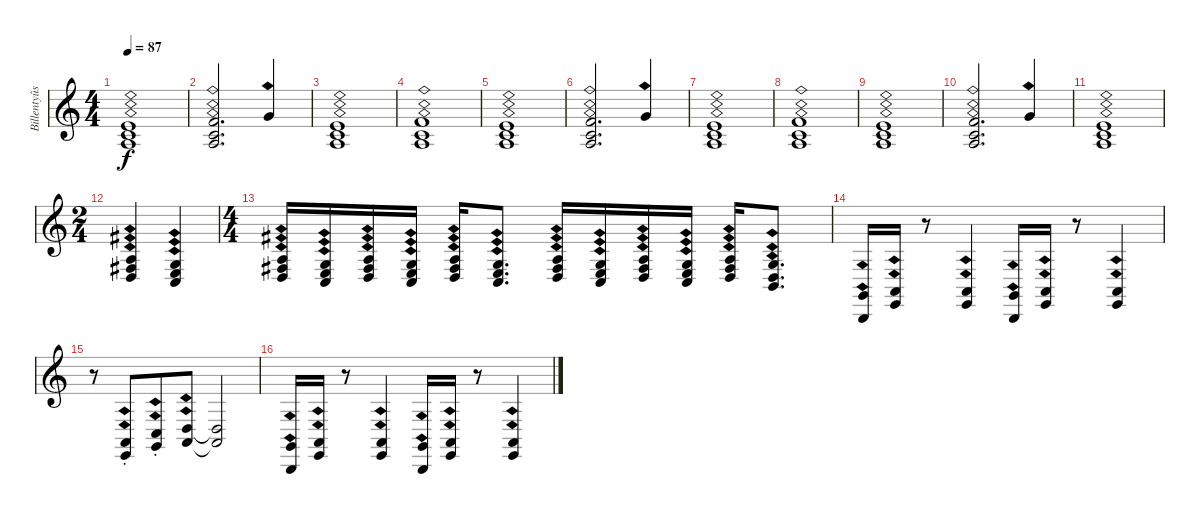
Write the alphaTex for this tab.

\track ("Billentyûs 1 (Jon Lord)" "Billentyûs") {instrument percussiveorgan}
\staff {score}
\tuning (E4 B3 G3 D3 A2 E2 B1) {hide}
\ts (4 4)
\tempo 87
\clef g2
\ks c
(0.1{ph 12} 1.2{ph 12} 2.3{ph 12}).1{dy f} |
(1.1{ph 12} 1.2{ph 12} 2.3{ph 12}).2{d} 3.1{ph 12}.4 |
(0.1{ph 12} 1.2{ph 12} 2.3{ph 12}).1 |
(1.1{ph 12} 1.2{ph 12} 2.3{ph 12}).1 |
(0.1{ph 12} 1.2{ph 12} 2.3{ph 12}).1 |
(1.1{ph 12} 1.2{ph 12} 2.3{ph 12}).2{d} 3.1{ph 12}.4 |
(0.1{ph 12} 1.2{ph 12} 2.3{ph 12}).1 |
(1.1{ph 12} 1.2{ph 12} 2.3{ph 12}).1 |
(0.1{ph 12} 1.2{ph 12} 2.3{ph 12}).1 |
(1.1{ph 12} 1.2{ph 12} 2.3{ph 12}).2{d} 3.1{ph 12}.4 |
(0.1{ph 12} 1.2{ph 12} 2.3{ph 12}).1 |
\ts (2 4)
(2.3{ph 12} 4.4{ph 12} 5.5{ph 12}).4 (0.3{ph 12} 2.4{ph 12} 3.5{ph 12}).4 |
\ts (4 4)
(2.3{ph 12} 4.4{ph 12} 5.5{ph 12}).16 (0.3{ph 12} 2.4{ph 12} 3.5{ph 12}).16 (2.3{ph 12} 4.4{ph 12} 5.5{ph 12}).16 (0.3{ph 12} 2.4{ph 12} 3.5{ph 12}).16 (2.3{ph 12} 4.4{ph 12} 5.5{ph 12}).16 (0.3{ph 12} 2.4{ph 12} 3.5{ph 12}).8{d} (2.3{ph 12} 4.4{ph 12} 5.5{ph 12}).16 (0.3{ph 12} 2.4{ph 12} 3.5{ph 12}).16 (2.3{ph 12} 4.4{ph 12} 5.5{ph 12}).16 (0.3{ph 12} 2.4{ph 12} 3.5{ph 12}).16 (2.3{ph 12} 4.4{ph 12} 5.5{ph 12}).16 (0.3{ph 12} 0.4{ph 12} 2.5{ph 12}).8{d} |
(3.6{ph 12} 0.7{ph 12}).16 (0.5{ph 12} 0.6{ph 12}).16 r.8 (0.5{ph 12} 0.6{ph 12}).4 (3.6{ph 12} 0.7{ph 12}).16 (0.5{ph 12} 0.6{ph 12}).16 r.8 (0.5{ph 12} 0.6{ph 12}).4 |
r.8 (0.5{ph 12 st} 0.6{ph 12 st}).8{beam merge} (3.5{ph 12 st} 3.6{ph 12 st}).8 (0.4{ph 12} 0.5{ph 12}).8 (0.4{t} 0.5{t}).2 |
(3.6{ph 12} 0.7{ph 12}).16 (0.5{ph 12} 0.6{ph 12}).16 r.8 (0.5{ph 12} 0.6{ph 12}).4 (3.6{ph 12} 0.7{ph 12}).16 (0.5{ph 12} 0.6{ph 12}).16 r.8 (0.5{ph 12} 0.6{ph 12}).4
